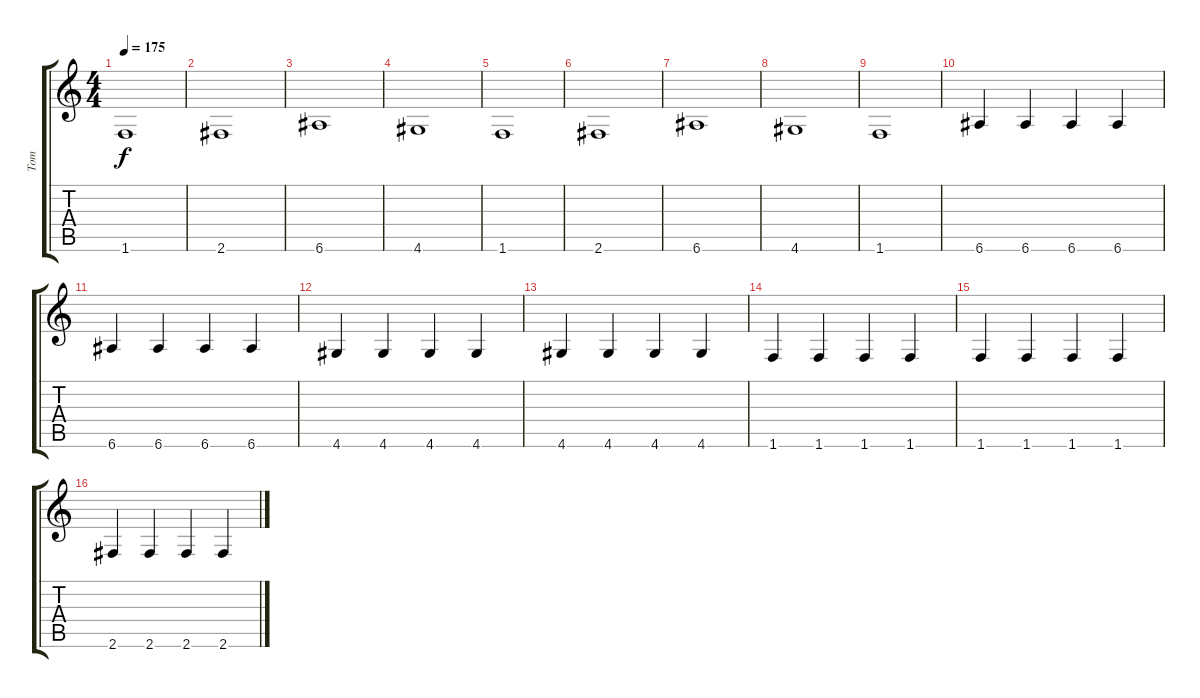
\track ("Tom" "Tom") {instrument electricbassfinger}
\staff {score tabs}
\tuning (E4 B3 G3 D3 A2 E2) {hide}
\ts (4 4)
\tempo 175
\clef g2
\ks c
1.6.1{dy f} |
2.6.1 |
6.6.1 |
4.6.1 |
1.6.1 |
2.6.1 |
6.6.1 |
4.6.1 |
1.6.1 |
6.6.4 6.6.4 6.6.4 6.6.4 |
6.6.4 6.6.4 6.6.4 6.6.4 |
4.6.4 4.6.4 4.6.4 4.6.4 |
4.6.4 4.6.4 4.6.4 4.6.4 |
1.6.4 1.6.4 1.6.4 1.6.4 |
1.6.4 1.6.4 1.6.4 1.6.4 |
2.6.4 2.6.4 2.6.4 2.6.4
